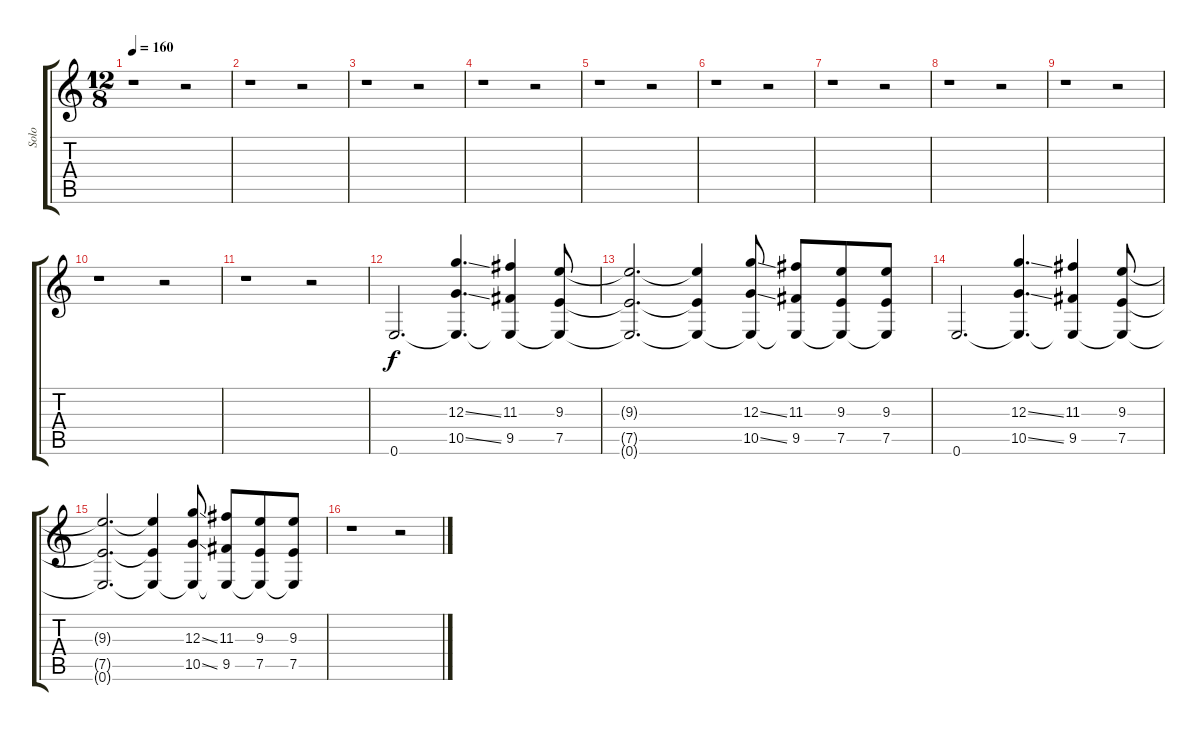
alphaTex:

\track ("Solo" "Solo") {instrument distortionguitar}
\staff {score tabs}
\tuning (E4 B3 G3 D3 A2 E2) {hide}
\ts (12 8)
\tempo 160
\clef g2
\ks c
r.1{dy f} r.2 |
r.1 r.2 |
r.1 r.2 |
r.1 r.2 |
r.1 r.2 |
r.1 r.2 |
r.1 r.2 |
r.1 r.2 |
r.1 r.2 |
r.1 r.2 |
r.1 r.2 |
0.6.2{d balance 8} (12.3{ss} 10.5{ss} 0.6{t}).4{d} (11.3 9.5 0.6{t}).4 (9.3 7.5 0.6{t}).8 |
(9.3{t} 7.5{t} 0.6{t}).2{d} (9.3{t} 7.5{t} 0.6{t}).4 (12.3{ss} 10.5{ss} 0.6{t}).8 (11.3 9.5 0.6{t}).8 (9.3 7.5 0.6{t}).8 (9.3 7.5 0.6{t}).8 |
0.6.2{d} (12.3{ss} 10.5{ss} 0.6{t}).4{d} (11.3 9.5 0.6{t}).4 (9.3 7.5 0.6{t}).8 |
(9.3{t} 7.5{t} 0.6{t}).2{d} (9.3{t} 7.5{t} 0.6{t}).4 (12.3{ss} 10.5{ss} 0.6{t}).8 (11.3 9.5 0.6{t}).8 (9.3 7.5 0.6{t}).8 (9.3 7.5 0.6{t}).8 |
r.1 r.2
